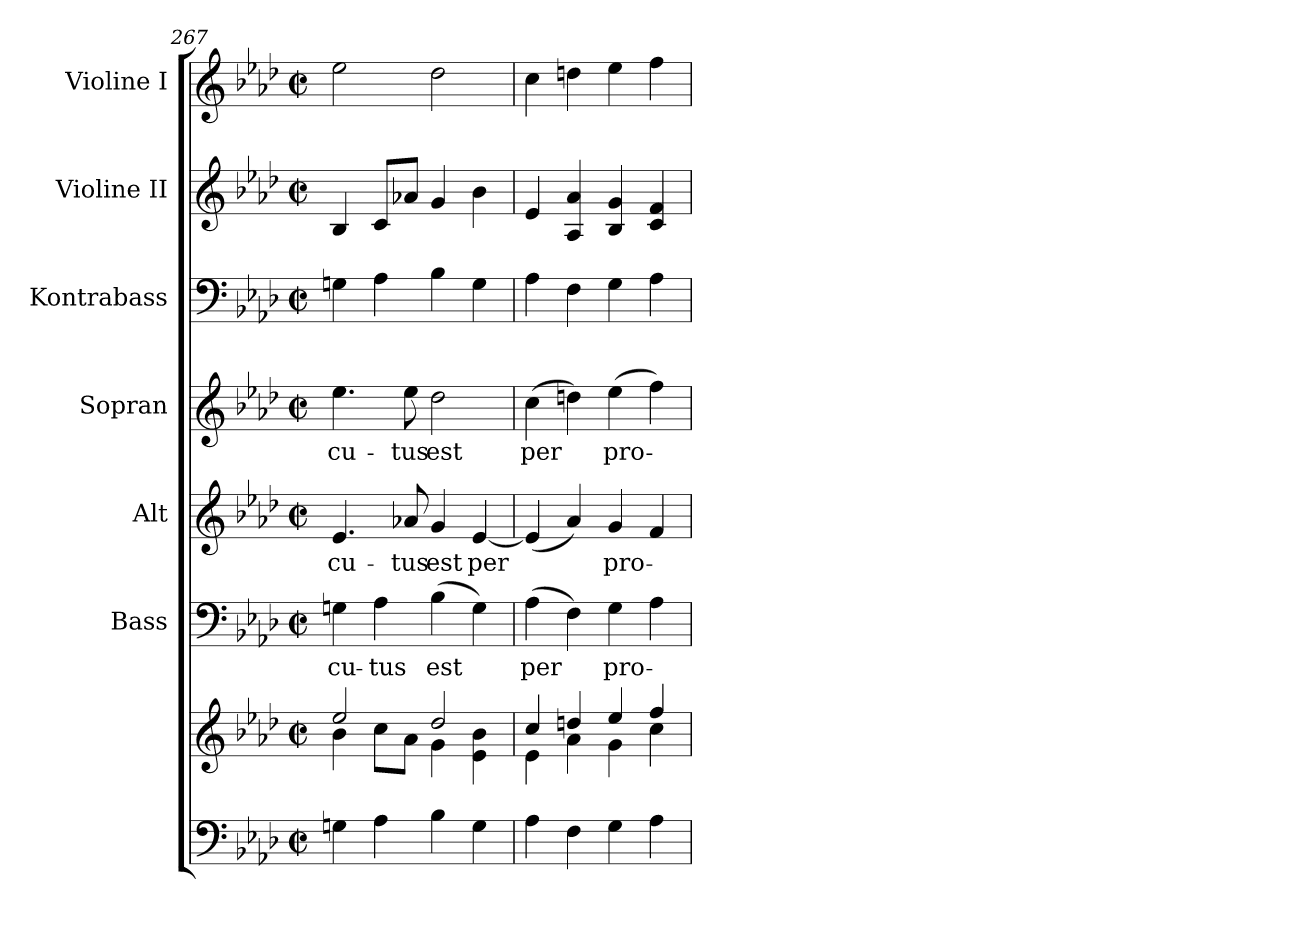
**kern	**kern	**kern	**text	**kern	**text	**kern	**text	**kern	**kern	**kern
*part7	*part7	*part6	*part6	*part5	*part5	*part4	*part4	*part3	*part2	*part1
*staff8	*staff7	*staff6	*staff6	*staff5	*staff5	*staff4	*staff4	*staff3	*staff2	*staff1
*	*	*I"Bass	*	*I"Alt	*	*I"Sopran	*	*I"Kontrabass	*I"Violine II	*I"Violine I
*	*	*I'B.	*	*I'A.	*	*I'S.	*	*I'Kb.	*I'Vl. II	*I'Vl. I
!!LO:PB:g=z
*clefF4	*clefG2	*clefF4	*	*clefG2	*	*clefG2	*	*clefF4	*clefG2	*clefG2
*	*	*	*	*	*	*	*	*ITrd7c12	*	*
*k[b-e-a-d-]	*k[b-e-a-d-]	*k[b-e-a-d-]	*	*k[b-e-a-d-]	*	*k[b-e-a-d-]	*	*k[b-e-a-d-]	*k[b-e-a-d-]	*k[b-e-a-d-]
*A-:	*A-:	*A-:	*	*A-:	*	*A-:	*	*A-:	*A-:	*A-:
*M2/2	*M2/2	*M2/2	*	*M2/2	*	*M2/2	*	*M2/2	*M2/2	*M2/2
*met(c|)	*met(c|)	*met(c|)	*	*met(c|)	*	*met(c|)	*	*met(c|)	*met(c|)	*met(c|)
=267	=267	=267	=267	=267	=267	=267	=267	=267	=267	=267
*	*^	*	*	*	*	*	*	*	*	*
!	!	!	!	!LO:LY:b	!	!LO:LY:b	!	!LO:LY:b	!	!	!
4Gn\	2ee-/	4b-\	4Gn\	-cu-	4.e-/	-cu-	4.ee-\	-cu-	4GGn\	4B-/	2ee-\
!	!	!	!	!LO:LY:b	!	!	!	!	!	!	!
4A-\	.	8cc\L	4A-\	-tus	.	.	.	.	4AA-\	8c/L	.
!	!	!	!	!	!	!LO:LY:b	!	!LO:LY:b	!	!	!
.	.	8a-\J	.	.	8a-X/	-tus	8ee-\	-tus	.	8a-X/J	.
!	!	!	!	!LO:LY:b	!	!LO:LY:b	!	!LO:LY:b	!	!	!
4B-\	2dd-/	4g\	(>4B-\	est	4g/	est	2dd-\	est	4BB-\	4g/	2dd-\
!	!	!	!	!	!	!LO:LY:b	!	!	!	!	!
4G\	.	4e-\ 4b-\	4G\)	.	[4e-/	per	.	.	4GG\	4b-\	.
=268	=268	=268	=268	=268	=268	=268	=268	=268	=268	=268	=268
!	!	!	!	!LO:LY:b	!	!	!	!LO:LY:b	!	!	!
4A-\	4cc/	4e-\	(>4A-\	per	(<4e-/]	.	(>4cc\	per	4AA-\	4e-/	4cc\
4F\	4ddn/	4a-\	4F\)	.	4a-/)	.	4ddn\)	.	4FF\	4A-/ 4a-/	4ddn\
!	!	!	!	!LO:LY:b	!	!LO:LY:b	!	!LO:LY:b	!	!	!
4G\	4ee-/	4g\	4G\	pro-	4g/	pro-	(>4ee-\	pro-	4GG\	4B-/ 4g/	4ee-\
4A-\	4ff/	4cc\	4A-\	.	4f/	.	4ff\)	.	4AA-\	4c/ 4f/	4ff\
*	*v	*v	*	*	*	*	*	*	*	*	*
=	=	=	=	=	=	=	=	=	=	=
*-	*-	*-	*-	*-	*-	*-	*-	*-	*-	*-
